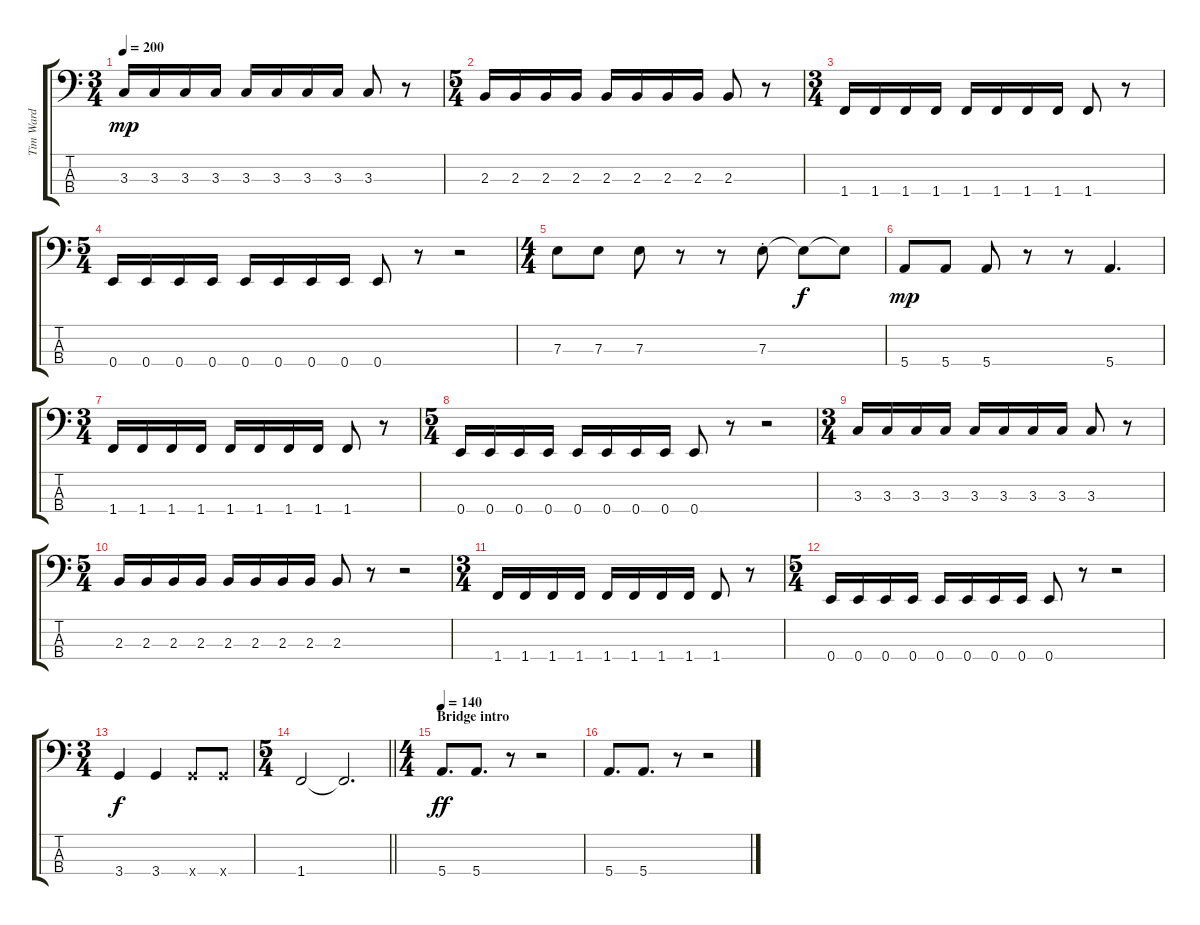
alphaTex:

\track ("Tim Ward" "Tim Ward") {instrument electricbassfinger}
\staff {score tabs}
\tuning (G2 D2 A1 E1) {hide}
\ts (3 4)
\tempo 200
\clef f4
\ks c
3.3.16{dy mp} 3.3.16 3.3.16 3.3.16 3.3.16 3.3.16 3.3.16 3.3.16 3.3.8 r.8 |
\ts (5 4)
2.3.16 2.3.16 2.3.16 2.3.16 2.3.16 2.3.16 2.3.16 2.3.16 2.3.8 r.8 |
\ts (3 4)
1.4.16 1.4.16 1.4.16 1.4.16 1.4.16 1.4.16 1.4.16 1.4.16 1.4.8 r.8 |
\ts (5 4)
0.4.16 0.4.16 0.4.16 0.4.16 0.4.16 0.4.16 0.4.16 0.4.16 0.4.8 r.8 r.2 |
\ts (4 4)
7.3.8 7.3.8 7.3.8 r.8 r.8 7.3{st}.8 7.3{t}.8{dy f} 7.3{t}.8 |
5.4.8{dy mp} 5.4.8 5.4.8 r.8 r.8 5.4.4{d} |
\ts (3 4)
1.4.16 1.4.16 1.4.16 1.4.16 1.4.16 1.4.16 1.4.16 1.4.16 1.4.8 r.8 |
\ts (5 4)
0.4.16 0.4.16 0.4.16 0.4.16 0.4.16 0.4.16 0.4.16 0.4.16 0.4.8 r.8 r.2 |
\ts (3 4)
3.3.16 3.3.16 3.3.16 3.3.16 3.3.16 3.3.16 3.3.16 3.3.16 3.3.8 r.8 |
\ts (5 4)
2.3.16 2.3.16 2.3.16 2.3.16 2.3.16 2.3.16 2.3.16 2.3.16 2.3.8 r.8 r.2 |
\ts (3 4)
1.4.16 1.4.16 1.4.16 1.4.16 1.4.16 1.4.16 1.4.16 1.4.16 1.4.8 r.8 |
\ts (5 4)
0.4.16 0.4.16 0.4.16 0.4.16 0.4.16 0.4.16 0.4.16 0.4.16 0.4.8 r.8 r.2 |
\ts (3 4)
3.4.4{dy f} 3.4.4 3.4{x}.8 3.4{x}.8 |
\ts (5 4)
\barLineRight lightlight
1.4.2 1.4{t}.2{d} |
\ts (4 4)
\section ("" "Bridge intro")
\tempo 140
5.4.8{d dy ff} 5.4.8{d} r.8 r.2 |
5.4.8{d} 5.4.8{d} r.8 r.2
